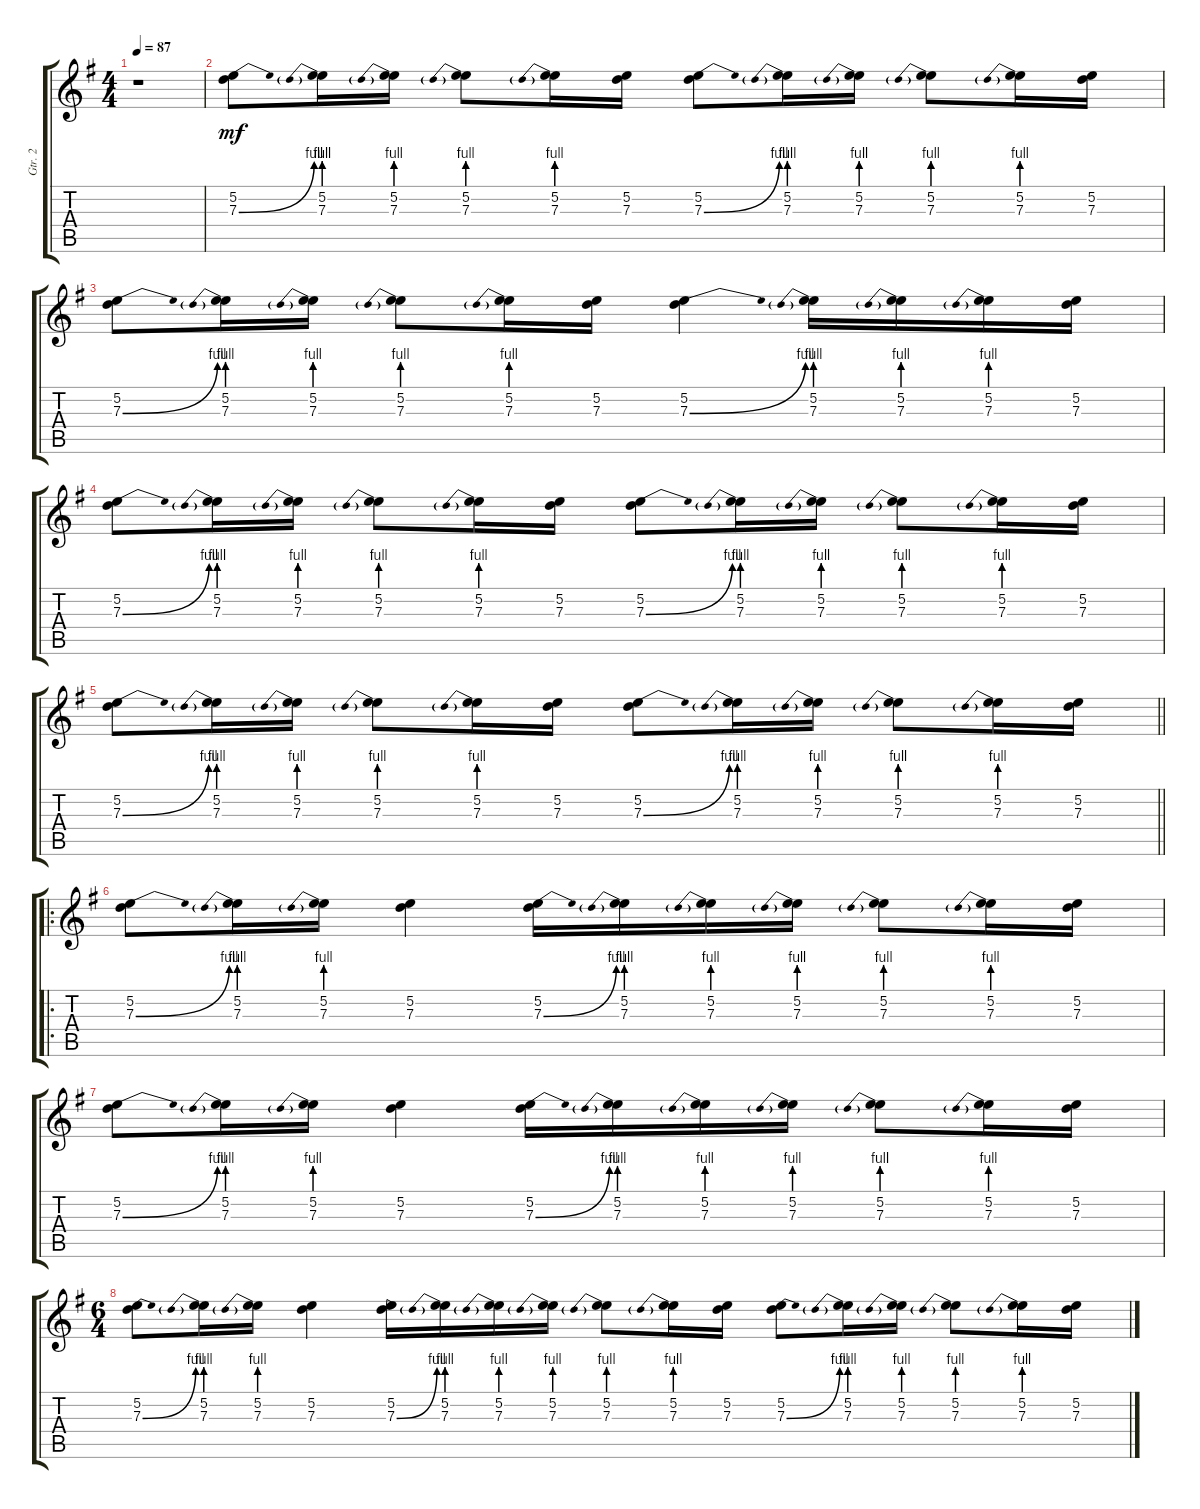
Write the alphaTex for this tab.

\track ("Gtr. 2" "Gtr. 2") {instrument distortionguitar}
\staff {score tabs}
\tuning (E4 B3 G3 D3 A2 E2) {hide}
\ts (4 4)
\tempo 87
\clef g2
\ks g
r.1{dy mf instrument distortionguitar} |
(5.2 7.3{be (bend 0 0 60 4)}).8 (5.2 7.3{be (prebend 0 4 60 4)}).16 (5.2 7.3{be (prebend 0 4 60 4)}).16 (5.2 7.3{be (prebend 0 4 60 4)}).8 (5.2 7.3{be (prebend 0 4 60 4)}).16 (5.2 7.3).16 (5.2 7.3{be (bend 0 0 60 4)}).8 (5.2 7.3{be (prebend 0 4 60 4)}).16 (5.2 7.3{be (prebend 0 4 60 4)}).16 (5.2 7.3{be (prebend 0 4 60 4)}).8 (5.2 7.3{be (prebend 0 4 60 4)}).16 (5.2 7.3).16 |
(5.2 7.3{be (bend 0 0 60 4)}).8 (5.2 7.3{be (prebend 0 4 60 4)}).16 (5.2 7.3{be (prebend 0 4 60 4)}).16 (5.2 7.3{be (prebend 0 4 60 4)}).8 (5.2 7.3{be (prebend 0 4 60 4)}).16 (5.2 7.3).16 (5.2 7.3{be (bend 0 0 60 4)}).4 (5.2 7.3{be (prebend 0 4 60 4)}).16 (5.2 7.3{be (prebend 0 4 60 4)}).16 (5.2 7.3{be (prebend 0 4 60 4)}).16 (5.2 7.3).16 |
(5.2 7.3{be (bend 0 0 60 4)}).8 (5.2 7.3{be (prebend 0 4 60 4)}).16 (5.2 7.3{be (prebend 0 4 60 4)}).16 (5.2 7.3{be (prebend 0 4 60 4)}).8 (5.2 7.3{be (prebend 0 4 60 4)}).16 (5.2 7.3).16 (5.2 7.3{be (bend 0 0 60 4)}).8 (5.2 7.3{be (prebend 0 4 60 4)}).16 (5.2 7.3{be (prebend 0 4 60 4)}).16 (5.2 7.3{be (prebend 0 4 60 4)}).8 (5.2 7.3{be (prebend 0 4 60 4)}).16 (5.2 7.3).16 |
\barLineRight lightlight
(5.2 7.3{be (bend 0 0 60 4)}).8 (5.2 7.3{be (prebend 0 4 60 4)}).16 (5.2 7.3{be (prebend 0 4 60 4)}).16 (5.2 7.3{be (prebend 0 4 60 4)}).8 (5.2 7.3{be (prebend 0 4 60 4)}).16 (5.2 7.3).16 (5.2 7.3{be (bend 0 0 60 4)}).8 (5.2 7.3{be (prebend 0 4 60 4)}).16 (5.2 7.3{be (prebend 0 4 60 4)}).16 (5.2 7.3{be (prebend 0 4 60 4)}).8 (5.2 7.3{be (prebend 0 4 60 4)}).16 (5.2 7.3).16 |
\ro
(5.2 7.3{be (bend 0 0 60 4)}).8 (5.2 7.3{be (prebend 0 4 60 4)}).16 (5.2 7.3{be (prebend 0 4 60 4)}).16 (5.2 7.3).4 (5.2 7.3{be (bend 0 0 60 4)}).16 (5.2 7.3{be (prebend 0 4 60 4)}).16 (5.2 7.3{be (prebend 0 4 60 4)}).16 (5.2 7.3{be (prebend 0 4 60 4)}).16 (5.2 7.3{be (prebend 0 4 60 4)}).8 (5.2 7.3{be (prebend 0 4 60 4)}).16 (5.2 7.3).16 |
(5.2 7.3{be (bend 0 0 60 4)}).8 (5.2 7.3{be (prebend 0 4 60 4)}).16 (5.2 7.3{be (prebend 0 4 60 4)}).16 (5.2 7.3).4 (5.2 7.3{be (bend 0 0 60 4)}).16 (5.2 7.3{be (prebend 0 4 60 4)}).16 (5.2 7.3{be (prebend 0 4 60 4)}).16 (5.2 7.3{be (prebend 0 4 60 4)}).16 (5.2 7.3{be (prebend 0 4 60 4)}).8 (5.2 7.3{be (prebend 0 4 60 4)}).16 (5.2 7.3).16 |
\ts (6 4)
(5.2 7.3{be (bend 0 0 60 4)}).8 (5.2 7.3{be (prebend 0 4 60 4)}).16 (5.2 7.3{be (prebend 0 4 60 4)}).16 (5.2 7.3).4 (5.2 7.3{be (bend 0 0 60 4)}).16 (5.2 7.3{be (prebend 0 4 60 4)}).16 (5.2 7.3{be (prebend 0 4 60 4)}).16 (5.2 7.3{be (prebend 0 4 60 4)}).16 (5.2 7.3{be (prebend 0 4 60 4)}).8 (5.2 7.3{be (prebend 0 4 60 4)}).16 (5.2 7.3).16 (5.2 7.3{be (bend 0 0 60 4)}).8 (5.2 7.3{be (prebend 0 4 60 4)}).16 (5.2 7.3{be (prebend 0 4 60 4)}).16 (5.2 7.3{be (prebend 0 4 60 4)}).8 (5.2 7.3{be (prebend 0 4 60 4)}).16 (5.2 7.3).16
